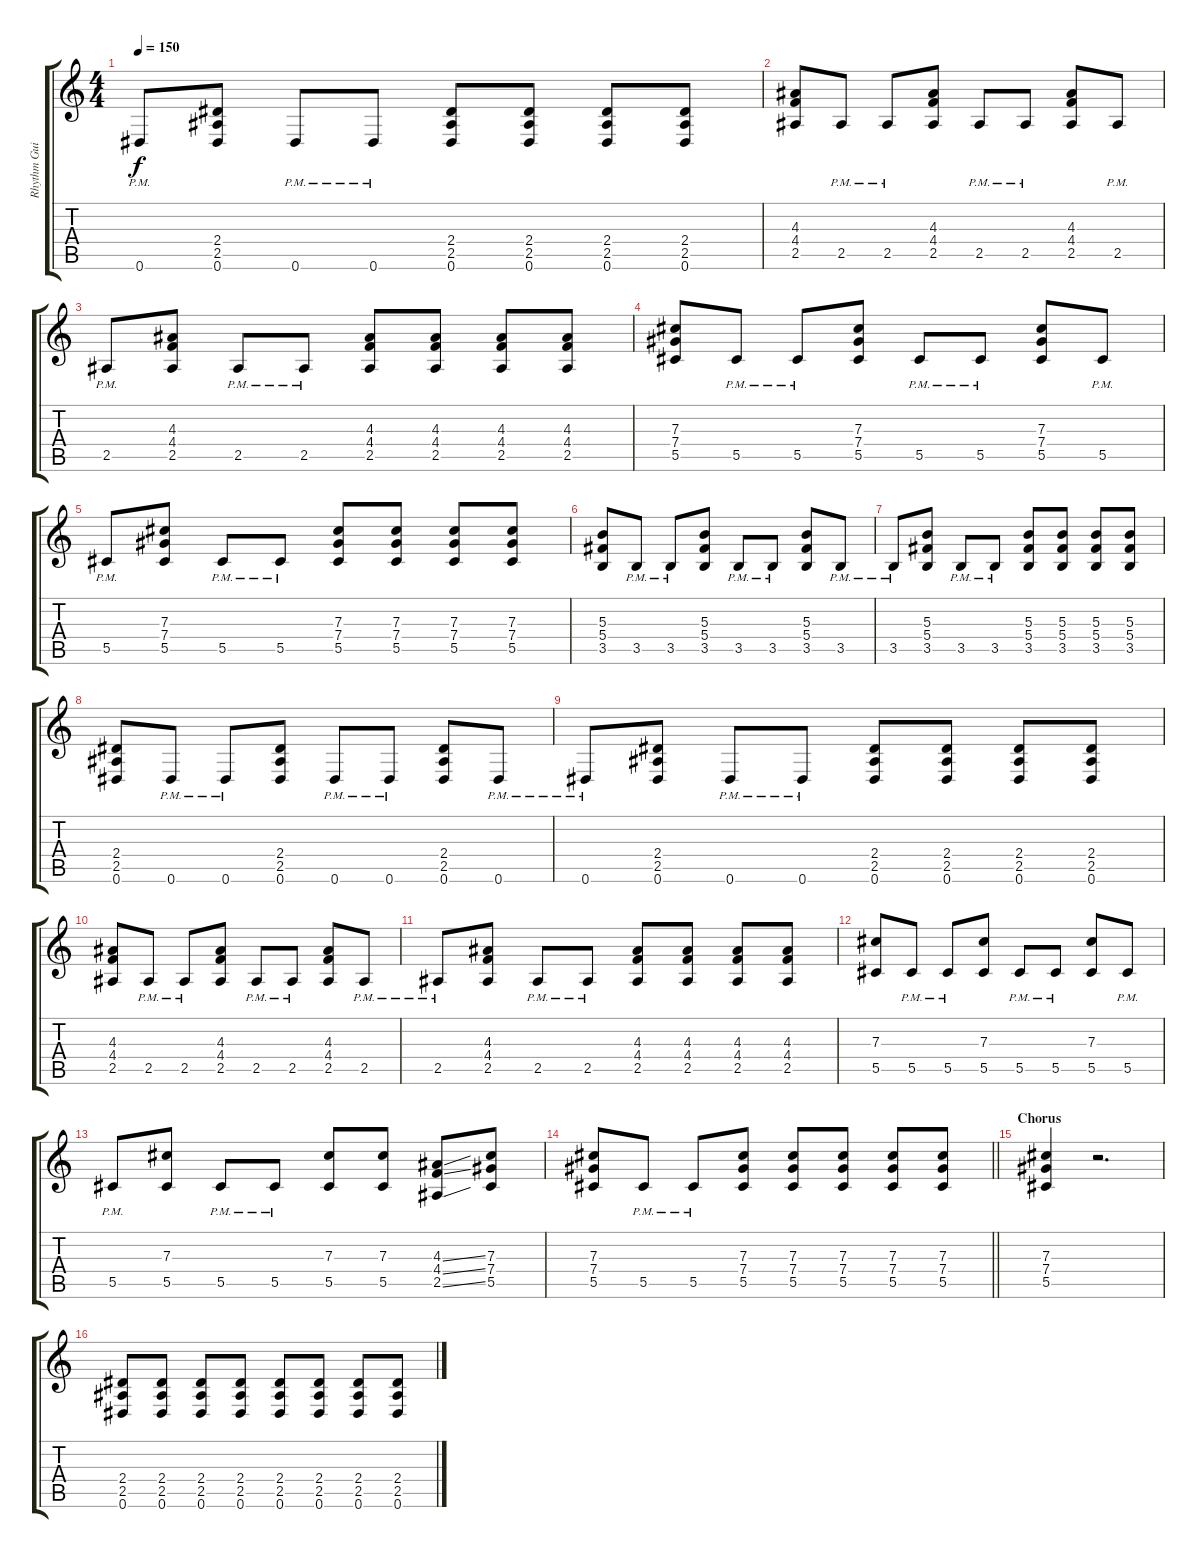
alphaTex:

\track ("Rhythm Guitar" "Rhythm Gui") {instrument distortionguitar}
\staff {score tabs}
\tuning (Eb4 Bb3 Gb3 Db3 Ab2 Eb2) {hide}
\ts (4 4)
\tempo 150
\clef g2
\ks c
0.6{pm}.8{dy f} (2.4 2.5 0.6).8 0.6{pm}.8 0.6{pm}.8 (2.4 2.5 0.6).8 (2.4 2.5 0.6).8 (2.4 2.5 0.6).8 (2.4 2.5 0.6).8 |
(4.3 4.4 2.5).8 2.5{pm}.8 2.5{pm}.8 (4.3 4.4 2.5).8 2.5{pm}.8 2.5{pm}.8 (4.3 4.4 2.5).8 2.5{pm}.8 |
2.5{pm}.8 (4.3 4.4 2.5).8 2.5{pm}.8 2.5{pm}.8 (4.3 4.4 2.5).8 (4.3 4.4 2.5).8 (4.3 4.4 2.5).8 (4.3 4.4 2.5).8 |
(7.3 7.4 5.5).8 5.5{pm}.8 5.5{pm}.8 (7.3 7.4 5.5).8 5.5{pm}.8 5.5{pm}.8 (7.3 7.4 5.5).8 5.5{pm}.8 |
5.5{pm}.8 (7.3 7.4 5.5).8 5.5{pm}.8 5.5{pm}.8 (7.3 7.4 5.5).8 (7.3 7.4 5.5).8 (7.3 7.4 5.5).8 (7.3 7.4 5.5).8 |
(5.3 5.4 3.5).8 3.5{pm}.8 3.5{pm}.8 (5.3 5.4 3.5).8 3.5{pm}.8 3.5{pm}.8 (5.3 5.4 3.5).8 3.5{pm}.8 |
3.5{pm}.8 (5.3 5.4 3.5).8 3.5{pm}.8 3.5{pm}.8 (5.3 5.4 3.5).8 (5.3 5.4 3.5).8 (5.3 5.4 3.5).8 (5.3 5.4 3.5).8 |
(2.4 2.5 0.6).8 0.6{pm}.8 0.6{pm}.8 (2.4 2.5 0.6).8 0.6{pm}.8 0.6{pm}.8 (2.4 2.5 0.6).8 0.6{pm}.8 |
0.6{pm}.8 (2.4 2.5 0.6).8 0.6{pm}.8 0.6{pm}.8 (2.4 2.5 0.6).8 (2.4 2.5 0.6).8 (2.4 2.5 0.6).8 (2.4 2.5 0.6).8 |
(4.3 4.4 2.5).8 2.5{pm}.8 2.5{pm}.8 (4.3 4.4 2.5).8 2.5{pm}.8 2.5{pm}.8 (4.3 4.4 2.5).8 2.5{pm}.8 |
2.5{pm}.8 (4.3 4.4 2.5).8 2.5{pm}.8 2.5{pm}.8 (4.3 4.4 2.5).8 (4.3 4.4 2.5).8 (4.3 4.4 2.5).8 (4.3 4.4 2.5).8 |
(7.3 5.5).8 5.5{pm}.8 5.5{pm}.8 (7.3 5.5).8 5.5{pm}.8 5.5{pm}.8 (7.3 5.5).8 5.5{pm}.8 |
5.5{pm}.8 (7.3 5.5).8 5.5{pm}.8 5.5{pm}.8 (7.3 5.5).8 (7.3 5.5).8 (4.3{ss} 4.4{ss} 2.5{ss}).8 (7.3 7.4 5.5).8 |
\barLineRight lightlight
(7.3 7.4 5.5).8 5.5{pm}.8 5.5{pm}.8 (7.3 7.4 5.5).8 (7.3 7.4 5.5).8 (7.3 7.4 5.5).8 (7.3 7.4 5.5).8 (7.3 7.4 5.5).8 |
\section ("" "Chorus")
(7.3 7.4 5.5).4 r.2{d} |
(2.4 2.5 0.6).8 (2.4 2.5 0.6).8 (2.4 2.5 0.6).8 (2.4 2.5 0.6).8 (2.4 2.5 0.6).8 (2.4 2.5 0.6).8 (2.4 2.5 0.6).8 (2.4 2.5 0.6).8
